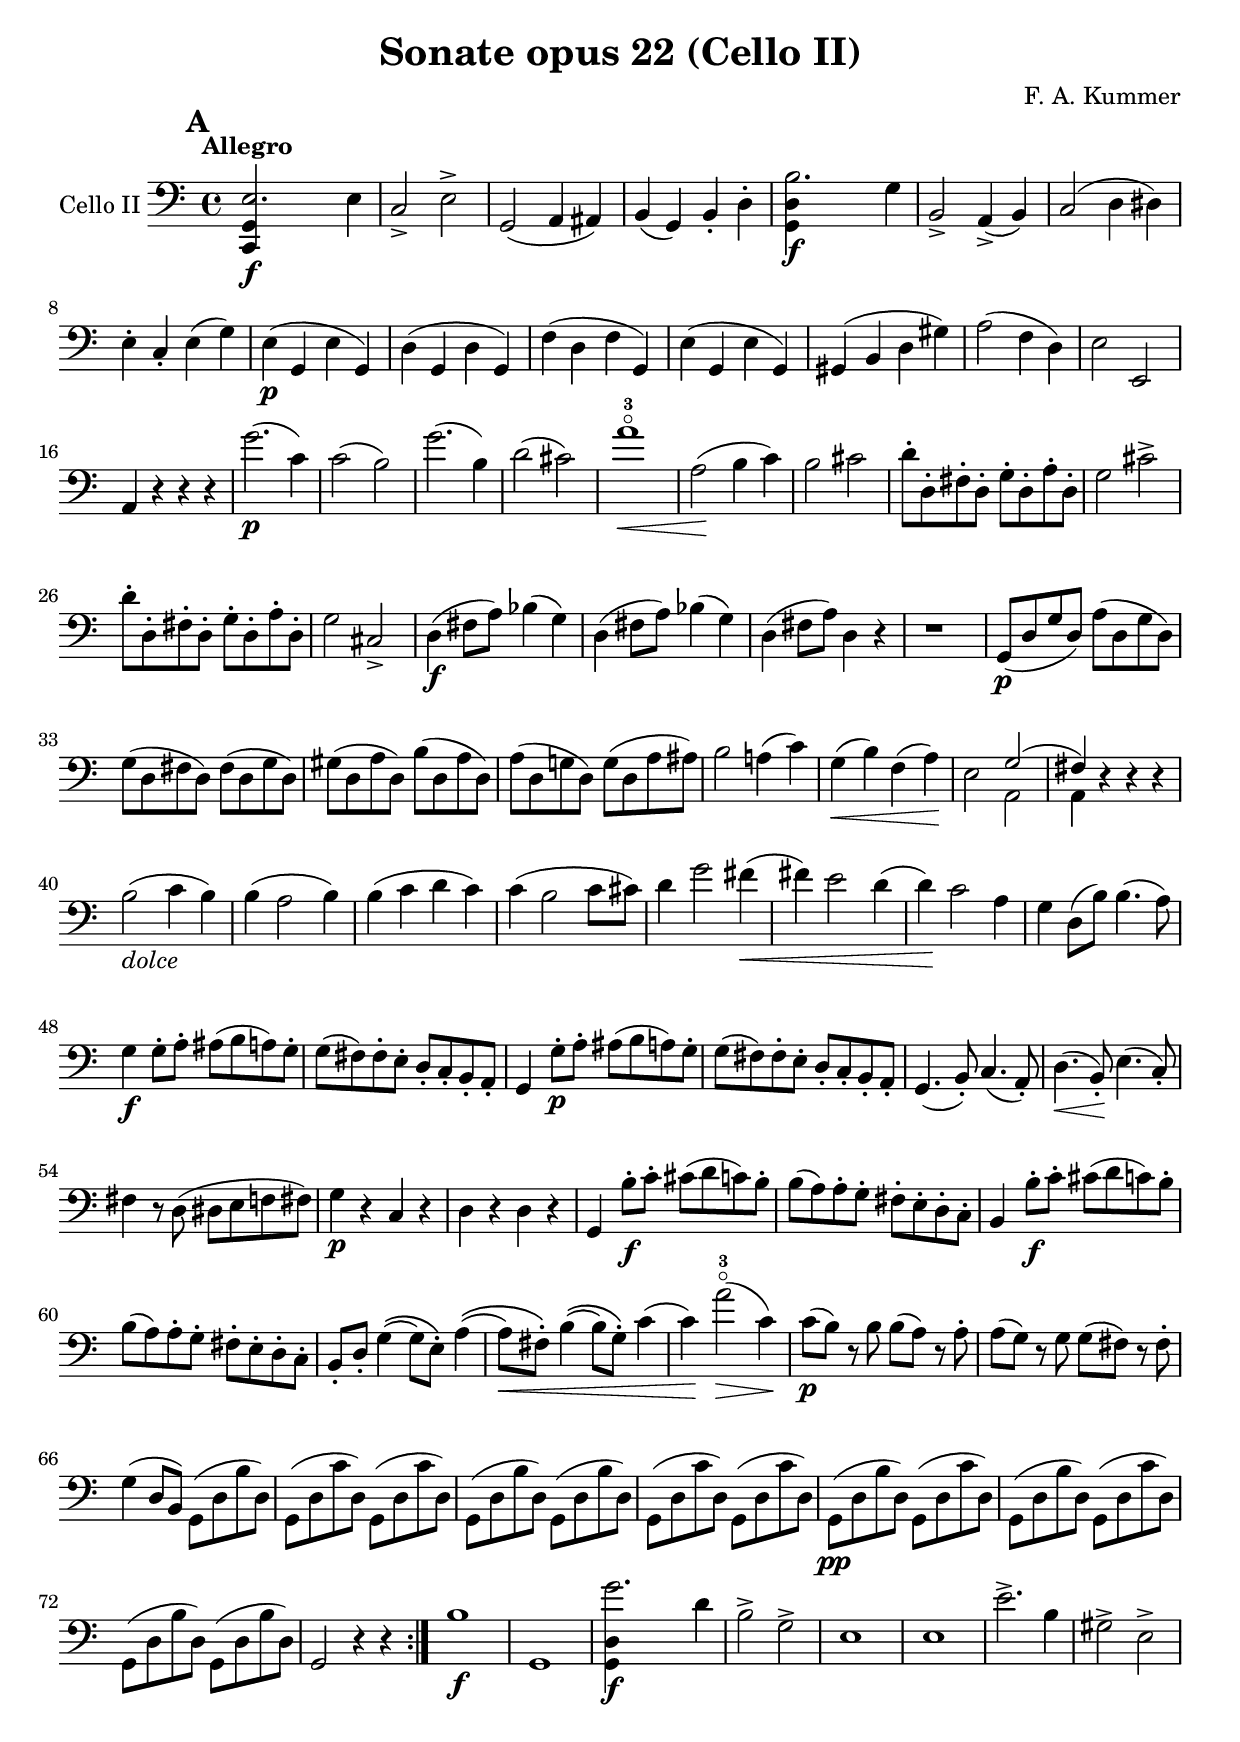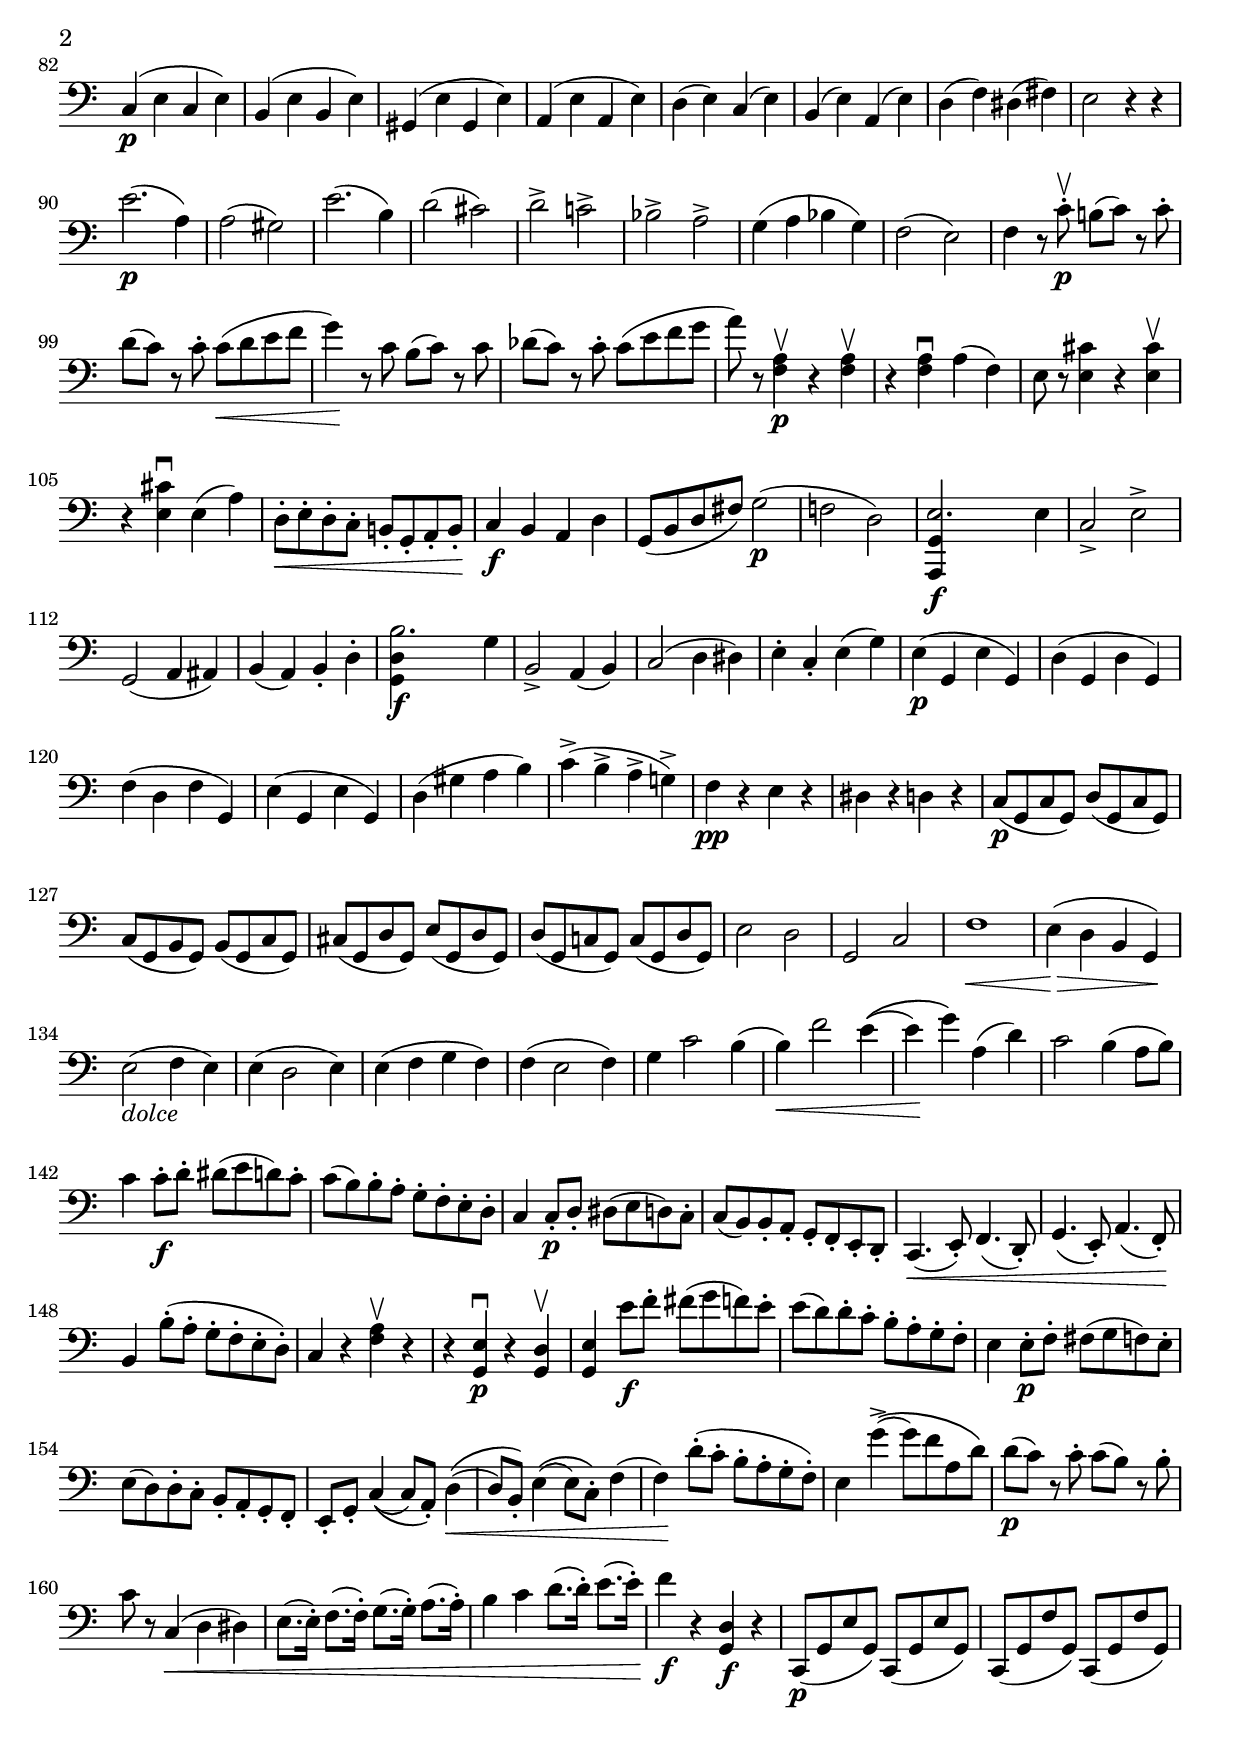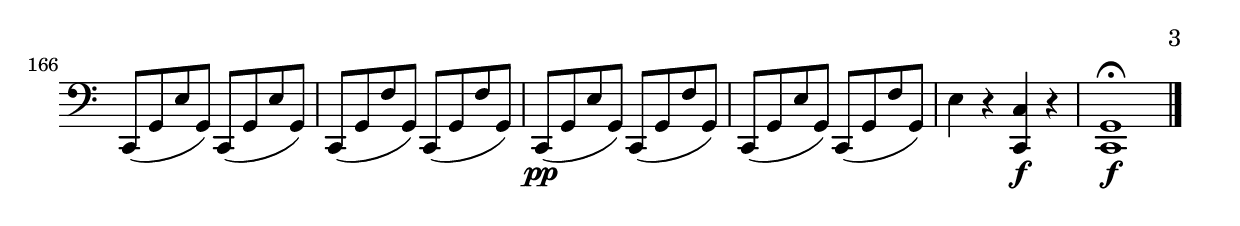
#(set-global-staff-size 21)

\version "2.18.2"

\header {
  title = "Sonate opus 22 (Cello II)"
  composer = "F. A. Kummer"
}

\language "italiano"

allonger = \markup {
  \center-column {
    \combine
    \draw-line #'(-4 . 0)
    \arrow-head #X #RIGHT ##f
  }
}

allongercourt = \markup {
  \center-column {
    \combine
    \draw-line #'(-2 . 0)
    \arrow-head #X #RIGHT ##f
  }
}

retenir = \markup {
  \center-column {
    \concat {
      \arrow-head #X #LEFT ##f
      \hspace #-1
      \draw-line #'(-4 . 0)
    }
  }
}

retenirAppuyer = \markup {
  \center-column {
    \concat {
      \arrow-head #X #LEFT ##f
      \hspace #-1
      \override #'(thickness . 3)
      \draw-line #'(-4 . 0)
    }
  }
}

extup = \markup {
  \center-column {
    \arrow-head #Y #UP ##t
  }
}

extdown = \markup {
  \center-column {
    \arrow-head #Y #DOWN ##t
  }
}

extover = \markup {
  \center-column {
    \beam #0.75 #0 #0.75
  }
}

\score {
  \new Staff
  \with {instrumentName = #"Cello II"}
  {
%    \override TextScript.avoid-slur = #'inside
%    \override TextScript.outside-staff-priority = ##f
%    \override Score.Fingering.avoid-slur = #'inside
%    \override Score.StrokeFinger.avoid-slur = #'inside
    \override Hairpin.to-barline = ##f
    \tempo Allegro
    \time 4/4
    \key do \major
    \clef bass

    \mark \default
    \repeat volta 2 {
      <<do,4\f sol,4 mi2.>> mi4                                        % 1
      do2-> mi2->                                                      % 2
      sol,2(la,4 lad,4)                                                % 3
      si,4(sol,4) si,4-. re4-.                                         % 4
      <<sol,4\f re4 si2.>> sol4                                        % 5
      si,2-> la,4->(si,4)                                              % 6
      do2(re4 red4)                                                    % 7
      mi4-. do4-. mi4(sol4)                                            % 8
      mi4\p(sol,4 mi4 sol,4)                                           % 9
      re4(sol,4 re4 sol,4)                                             % 10
      fa4(re4 fa4 sol,4)                                               % 11
      mi4(sol,4 mi4 sol,4)                                             % 12
      sold,4(si,4 re4 sold4)                                           % 13
      la2(fa4 re4)                                                     % 14
      mi2 mi,2                                                         % 15
      la,4 r4 r4 r4                                                    % 16
      sol'2.\p(do'4)                                                   % 17
      do'2(si2)                                                        % 18
      sol'2.(si4)                                                      % 19
      re'2(dod'2)                                                      % 20
      la'1-3\flageolet\<                                               % 21
      la2\!(si4 do'4)                                                  % 22
      si2 dod'2                                                        % 23
      re'8-. re8-. fad8-. re8-. sol8-. re8-. la8-. re8-.               % 24
      sol2 dod'2->                                                     % 25
      re'8-. re8-. fad8-. re8-. sol8-. re8-. la8-. re8-.               % 26
      sol2 dod2->                                                      % 27
      re4\f(fad8 la8) sib4(sol4)                                       % 28
      re4(fad8 la8) sib4(sol4)                                         % 29
      re4(fad8 la8) re4 r4                                             % 30
      r1                                                               % 31
      sol,8\p(re8 sol8 re8) la8(re8 sol8 re8)                          % 32
      sol8(re8 fad8 re8) fad8(re8 sol8 re8)                            % 33
      sold8(re8 la8 re8) si8(re8 la8 re8)                              % 34
      la8(re8 sol!8 re8) sol8(re8 la8 lad8)                            % 35
      si2 la!4(do'4)                                                   % 36
      sol4\<(si4) fa4(la4)\!                                           % 37
      mi2 <<{sol2(fad4)}\\{la,2 la,4}>> r4 r4 r4                  % 38 % 39
      si2_\markup{\italic dolce}(do'4 si4)                             % 40
      si4(la2 si4)                                                     % 41
      si4(do'4 re'4 do'4)                                              % 42
      do'4(si2 do'8 dod'8)                                             % 43
      re'4 sol'2 fad'4\<(                                              % 44
      fad'4) mi'2 re'4(                                                % 45
      re'4)\! do'2 la4                                                 % 46
      sol4 re8(si8) si4.(la8)                                          % 47
      sol4\f sol8-. la8-. lad8(si8 la8) sol8-.                         % 48
      sol8(fad8) fad8-. mi8-. re8-. do8-. si,8-. la,8-.                % 49
      sol,4 sol8-.\p la8-. lad8(si8 la8) sol8-.                        % 50
      sol8(fad8) fad8-. mi8-. re8-. do8-. si,8-. la,8-.                % 51
      sol,4.(si,8-.) do4.(la,8-.)                                      % 52
      re4.\<(si,8-.)\! mi4.(do8-.)                                     % 53
      fad4 r8 re8(red8 mi8 fa!8 fad8)                                  % 54
      sol4\p r4 do4 r4                                                 % 55
      re4 r4 re4 r4                                                    % 56
      sol,4 si8-.\f do'8-. dod'8(re'8 do'8) si8-.                      % 57
      si8(la8) la8-. sol8-. fad8-. mi8-. re8-. do8-.                   % 58
      si,4 si8-.\f do'8-. dod'8(re'8 do'8) si8-.                       % 59
      si8(la8) la8-. sol8-. fad8-. mi8-. re8-. do8-.                   % 60
      si,8-. re8-. sol4\((sol8) mi8-.\) la4\((                         % 61
      la8\<) fad8-.\) si4\((si8) sol8-.\) do'4(                        % 62
      do'4\!) la'2-3\flageolet\>(do'4)\!                               % 63
      do'8\p(si8) r8 si8 si8(la8) r8 la8-.                             % 64
      la8(sol8) r8 sol8 sol8(fad8) r8 fad8-.                           % 65
      sol4(re8 si,8) sol,8(re8 si8 re8)                                % 66
      sol,8(re8 do'8 re8) sol,8(re8 do'8 re8)                          % 67
      sol,8(re8 si8 re8) sol,8(re8 si8 re8)                            % 68
      sol,8(re8 do'8 re8) sol,8(re8 do'8 re8)                          % 69
      sol,8\pp(re8 si8 re8) sol,8(re8 do'8 re8)                        % 70
      sol,8(re8 si8 re8) sol,8(re8 do'8 re8)                           % 71
      sol,8(re8 si8 re8) sol,8(re8 si8 re8)                            % 72
      sol,2 r4 r4                                                      % 73
    }
    si1\f                                                              % 74
    sol,1                                                              % 75
    <<sol,4\f re4 sol'2.>> re'4                                        % 76
    si2-> sol2->                                                       % 77
    mi1                                                                % 78
    mi1                                                                % 79
    mi'2.-> si4                                                        % 80
    sold2-> mi2->                                                      % 81
    do4\p(mi4 do4 mi4)                                                 % 82
    si,4(mi4 si,4 mi4)                                                 % 83
    sold,4(mi4 sold,4 mi4)                                             % 84
    la,4(mi4 la,4 mi4)                                                 % 85
    re4(mi4) do4(mi4)                                                  % 86
    si,4(mi4) la,4(mi4)                                                % 87
    re4(fa4) red4(fad4)                                                % 88
    mi2 r4 r4                                                          % 89
    mi'2.\p(la4)                                                       % 90
    la2(sold2)                                                         % 91
    mi'2.(si4)                                                         % 92
    re'2(dod'2)                                                        % 93
    re'2-> do'!2->                                                     % 94
    sib2-> la2->                                                       % 95
    sol4(la4 sib4 sol4)                                                % 96
    fa2(mi2)                                                           % 97
    fa4 r8 do'8\p-.\upbow si!8(do'8) r8 do'8-.                         % 98
    re'8(do'8) r8 do'8-. do'8\<(re'8 mi'8 fa'8                         % 99
    sol'4)\! r8 do'8 si8(do'8) r8 do'8                                 % 100
    reb'8(do'8) r8 do'8-. do'8(mi'8 fa'8 sol'8                         % 101
    la'8) r8 <<fa4\p la4\upbow>> r4 <<fa4 la4\upbow>>                  % 102
    r4 <<fa4 la4\downbow>> la4(fa4)                                    % 103
    mi8 r8 <<mi4 dod'4>> r4 <<mi4 dod'4\upbow>>                        % 104
    r4 <<mi4 dod'4\downbow>> mi4(la4)                                  % 105
    re8-.\< mi8-. re8-. do8-. si,!8-. sol,8-. la,8-. si,8-.\!          % 106
    do4\f si,4 la,4 re4                                                % 107
    sol,8(si,8 re8 fad8) sol2\p(                                       % 108
    fa!2 re2)                                                          % 109
    <<la,,4\f sol,4 mi2.>> mi4                                         % 110
    do2-> mi2->                                                        % 111
    sol,2(la,4 lad,4)                                                  % 112
    si,4(la,4) si,4-. re4-.                                            % 113
    <<sol,4\f re4 si2.>> sol4                                          % 114
    si,2-> la,4(si,4)                                                  % 115
    do2(re4 red4)                                                      % 116
    mi4-. do4-. mi4(sol4)                                              % 117
    mi4\p(sol,4 mi4 sol,4)                                             % 118
    re4(sol,4 re4 sol,4)                                               % 119
    fa4(re4 fa4 sol,4)                                                 % 120
    mi4(sol,4 mi4 sol,4)                                               % 121
    re4(sold4 la4 si4)                                                 % 122
    do'4->(si4-> la4-> sol!4->)                                        % 123
    fa4\pp r4 mi4 r4                                                   % 124
    red4 r4 re!4 r4                                                    % 125
    do8\p(sol,8 do8 sol,8) re8(sol,8 do8 sol,8)                        % 126
    do8(sol,8 si,8 sol,8) si,8(sol,8 do8 sol,8)                        % 127
    dod8(sol,8 re8 sol,8) mi8(sol,8 re8 sol,8)                         % 128
    re8(sol,8 do!8 sol,8) do8(sol,8 re8 sol,8)                         % 129
    mi2 re2                                                            % 130
    sol,2 do2                                                          % 131
    fa1\<                                                              % 132
    mi4\!\>(re4 si,4 sol,4)\!                                          % 133
    mi2_\markup{\italic dolce}(fa4 mi4)                                % 134
    mi4(re2 mi4)                                                       % 135
    mi4(fa4 sol4 fa4)                                                  % 136
    fa4(mi2 fa4)                                                       % 137
    sol4 do'2 si4(                                                     % 138
    si4)\< fa'2 mi'4\((mi'4)\! sol'4\) la4(re'4)                 % 139 % 140
    do'2 si4(la8 si8)                                                  % 141
    do'4 do'8\f-. re'8-. red'8(mi'8 re'8) do'8-.                       % 142
    do'8(si8) si8-. la8-. sol8-. fa8-. mi8-. re8-.                     % 143
    do4 do8\p-. re8-. red8(mi8 re8) do8-.                              % 144
    do8(si,8) si,8-. la,8-. sol,8-. fa,8-. mi,8-. re,8-.               % 145
    do,4.\<(mi,8-.) fa,4.(re,8-.)                                      % 146
    sol,4.(mi,8-.) la,4.(fa,8-.)\!                                     % 147
    si,4 si8-.(la8-. sol8-. fa8-. mi8-. re8-.)                         % 148
    do4 r4 <<fa4 la4\upbow>> r4                                        % 149
    r4 <<sol,4\p mi4\downbow>> r4 <<sol,4 re4\upbow>>                  % 150
    <<sol,4 mi4>> mi'8\f fa'8-. fad'8(sol'8 fa'8) mi'8-.               % 151
    mi'8(re'8) re'8-. do'8-. si8-. la8-. sol8-. fa8-.                  % 152
    mi4 mi8\p-. fa8-. fad8(sol8 fa8) mi8-.                             % 153
    mi8(re8) re8-. do8-. si,8-. la,8-. sol,8-. fa,8-.                  % 154
    mi,8-. sol,8-. do4\((do8) la,8-.\)
    re4\<\((re8) si,8-.\) mi4\((mi8) do8-.\) fa4(                % 155 % 156
    fa4\!) re'8-.(do'8-. si8-. la8-. sol8-. fa8-.)                     % 157
    mi4 sol'4->\((sol'8) fa'8 la8 re'8\)                               % 158
    re'8\p(do'8) r8 do'8-. do'8(si8) r8 si8-.                          % 159
    do'8 r8 do4\<(re4 red4)                                            % 160
    mi8.(mi16-.) fa8.(fa16-.) sol8.(sol16-.) la8.(la16-.)              % 161
    si4 do'4 re'8.(re'16-.) mi'8.(mi'16-.)\!                           % 162
    fa'4\f r4 <<sol,4\f re4>> r4                                       % 163
    do,8\p(sol,8 mi8 sol,8) do,8(sol,8 mi8 sol,8)                      % 164
    do,8(sol,8 fa8 sol,8) do,8(sol,8 fa8 sol,8)                        % 165
    do,8(sol,8 mi8 sol,8) do,8(sol,8 mi8 sol,8)                        % 166
    do,8(sol,8 fa8 sol,8) do,8(sol,8 fa8 sol,8)                        % 167
    do,8\pp(sol,8 mi8 sol,8) do,8(sol,8 fa8 sol,8)                     % 168
    do,8(sol,8 mi8 sol,8) do,8(sol,8 fa8 sol,8)                        % 169
    mi4 r4 <<do,4\f do4>> r4                                           % 170
    <<do,1\f sol,1\fermata>>                                           % 171
    \bar "|."
  }
}

% \score {
%   \new Staff
%   \with {instrumentName = #"Cello II"}
%   {
%     \override Hairpin.to-barline = ##f
%     \tempo Andantino
%     \time 3/4
%     \key fa \major
%     \clef bass
%    \bar "|."
%   }
% }